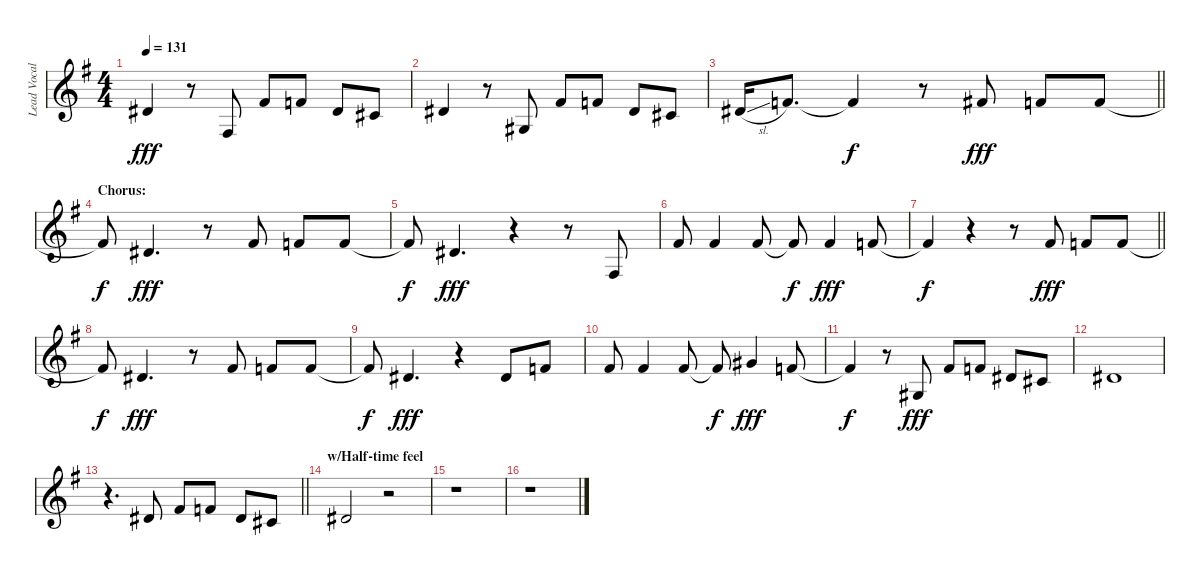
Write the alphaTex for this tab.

\track ("Lead Vocals" "Lead Vocal") {instrument brightacousticpiano}
\staff {score}
\tuning (Eb4 Bb3 Gb3 Db3 Ab2 Eb2) {hide}
\ts (4 4)
\tempo 131
\clef g2
\ks g
5.2.4{dy fff} r.8 5.4.8 8.2.8 7.2.8 5.2.8 3.2.8 |
5.2.4 r.8 7.4.8 8.2.8 7.2.8 5.2.8 3.2.8 |
\barLineRight lightlight
5.2{sl}.16 7.2.8{d} 7.2{t}.4{dy f} r.8 8.2.8{dy fff} 7.2.8 7.2.8 |
\section ("" "Chorus:")
7.2{t}.8{dy f} 5.2.4{d dy fff} r.8 8.2.8 7.2.8 7.2.8 |
7.2{t}.8{dy f} 5.2.4{d dy fff} r.4 r.8 5.4.8 |
8.2.8 8.2.4 8.2.8 8.2{t}.8{dy f} 8.2.4{dy fff} 7.2.8 |
\barLineRight lightlight
7.2{t}.4{dy f} r.4 r.8 8.2.8{dy fff} 7.2.8 7.2.8 |
7.2{t}.8{dy f} 5.2.4{d dy fff} r.8 8.2.8 7.2.8 7.2.8 |
7.2{t}.8{dy f} 5.2.4{d dy fff} r.4 5.2.8 7.2.8 |
8.2.8 8.2.4 8.2.8 8.2{t}.8{dy f} 10.2.4{dy fff} 7.2.8 |
7.2{t}.4{dy f} r.8 7.4.8{dy fff} 8.2.8 7.2.8 5.2.8 3.2.8 |
5.2.1 |
\barLineRight lightlight
r.4{d} 5.2.8 8.2.8 7.2.8 5.2.8 3.2.8 |
\section ("" "w/Half-time feel")
5.2.2 r.2 |
r.1 |
r.1
